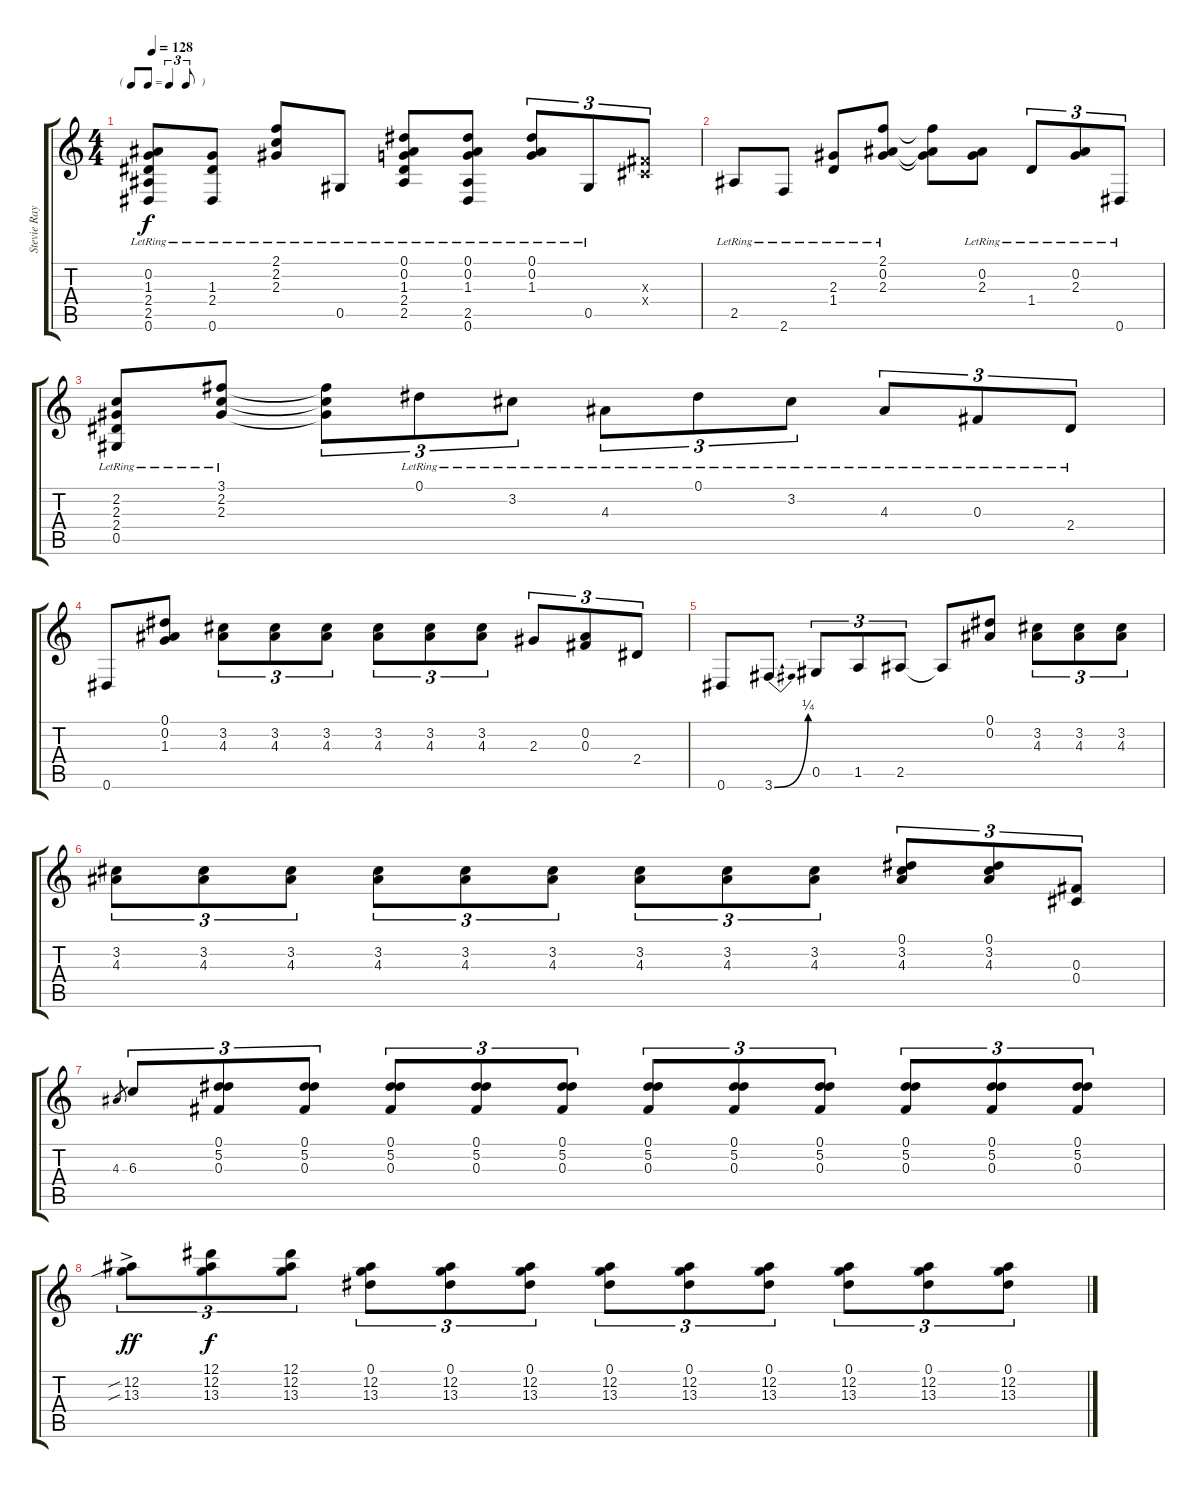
\track ("Stevie Ray" "Stevie Ray") {instrument electricguitarjazz}
\staff {score tabs}
\tuning (Eb4 Bb3 Gb3 Db3 Ab2 Eb2) {hide}
\ts (4 4)
\tf triplet8th
\tempo 128
\clef g2
\ks c
(0.2{lr} 1.3{lr} 2.4{lr} 2.5{lr} 0.6{lr}).8{dy f} (1.3{lr} 2.4{lr} 0.6{lr}).8 (2.1{lr} 2.2{lr} 2.3{lr}).8 0.5{lr}.8 (0.1{lr} 0.2{lr} 1.3{lr} 2.4{lr} 2.5{lr}).8 (0.1{lr} 0.2{lr} 1.3{lr} 2.5{lr} 0.6{lr}).8 (0.1{lr} 0.2{lr} 1.3{lr}).8{tu (3 2)} 0.5{lr}.8{tu (3 2)} (0.3{x} 0.4{x}).8{tu (3 2)} |
2.5{lr}.8 2.6{lr}.8 (2.3{lr} 1.4{lr}).8 (2.1{lr} 0.2{lr} 2.3{lr}).8 (2.1{t} 0.2{t} 2.3{t}).8 (0.2{lr} 2.3{lr}).8 1.4{lr}.8{tu (3 2)} (0.2{lr} 2.3{lr}).8{tu (3 2)} 0.6{lr}.8{tu (3 2)} |
(2.2{lr} 2.3{lr} 2.4{lr} 0.5{lr}).8 (3.1{lr} 2.2{lr} 2.3{lr}).8 (3.1{t} 2.2{t} 2.3{t}).8{tu (3 2)} 0.1{lr}.8{tu (3 2)} 3.2{lr}.8{tu (3 2)} 4.3{lr}.8{tu (3 2)} 0.1{lr}.8{tu (3 2)} 3.2{lr}.8{tu (3 2)} 4.3{lr}.8{tu (3 2)} 0.3{lr}.8{tu (3 2)} 2.4{lr}.8{tu (3 2)} |
0.6.8 (0.1 0.2 1.3).8 (3.2 4.3).8{tu (3 2)} (3.2 4.3).8{tu (3 2)} (3.2 4.3).8{tu (3 2)} (3.2 4.3).8{tu (3 2)} (3.2 4.3).8{tu (3 2)} (3.2 4.3).8{tu (3 2)} 2.3.8{tu (3 2)} (0.2 0.3).8{tu (3 2)} 2.4.8{tu (3 2)} |
0.6.8 3.6{be (bend 0 0 60 1)}.8 0.5.8{tu (3 2)} 1.5.8{tu (3 2)} 2.5.8{tu (3 2)} 2.5{t}.8 (0.1 0.2).8 (3.2 4.3).8{tu (3 2)} (3.2 4.3).8{tu (3 2)} (3.2 4.3).8{tu (3 2)} |
(3.2 4.3).8{tu (3 2)} (3.2 4.3).8{tu (3 2)} (3.2 4.3).8{tu (3 2)} (3.2 4.3).8{tu (3 2)} (3.2 4.3).8{tu (3 2)} (3.2 4.3).8{tu (3 2)} (3.2 4.3).8{tu (3 2)} (3.2 4.3).8{tu (3 2)} (3.2 4.3).8{tu (3 2)} (0.1 3.2 4.3).8{tu (3 2)} (0.1 3.2 4.3).8{tu (3 2)} (0.3 0.4).8{tu (3 2)} |
4.3.8{gr} 6.3.8{tu (3 2)} (0.1 5.2 0.3).8{tu (3 2)} (0.1 5.2 0.3).8{tu (3 2)} (0.1 5.2 0.3).8{tu (3 2)} (0.1 5.2 0.3).8{tu (3 2)} (0.1 5.2 0.3).8{tu (3 2)} (0.1 5.2 0.3).8{tu (3 2)} (0.1 5.2 0.3).8{tu (3 2)} (0.1 5.2 0.3).8{tu (3 2)} (0.1 5.2 0.3).8{tu (3 2)} (0.1 5.2 0.3).8{tu (3 2)} (0.1 5.2 0.3).8{tu (3 2)} |
(12.2{sib ac} 13.3{sib ac}).8{tu (3 2) dy ff} (12.1 12.2 13.3).8{tu (3 2) dy f} (12.1 12.2 13.3).8{tu (3 2)} (0.1 12.2 13.3).8{tu (3 2)} (0.1 12.2 13.3).8{tu (3 2)} (0.1 12.2 13.3).8{tu (3 2)} (0.1 12.2 13.3).8{tu (3 2)} (0.1 12.2 13.3).8{tu (3 2)} (0.1 12.2 13.3).8{tu (3 2)} (0.1 12.2 13.3).8{tu (3 2)} (0.1 12.2 13.3).8{tu (3 2)} (0.1 12.2 13.3).8{tu (3 2)}
